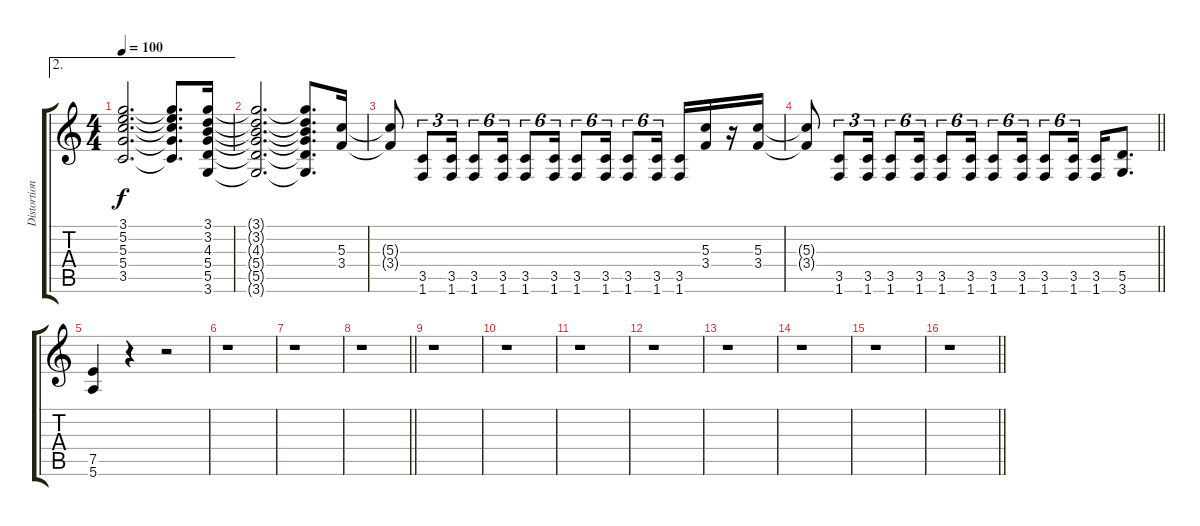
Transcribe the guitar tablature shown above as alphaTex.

\track ("Distortion" "Distortion") {instrument distortionguitar}
\staff {score tabs}
\tuning (E4 B3 G3 D3 A2 E2) {hide}
\ae 2
\ts (4 4)
\tempo 100
\clef g2
\ks c
(3.1 5.2 5.3 5.4 3.5).2{d dy f} (3.1{t} 5.2{t} 5.3{t} 5.4{t} 3.5{t}).8{d} (3.1 3.2 4.3 5.4 5.5 3.6).16 |
(3.1{t} 3.2{t} 4.3{t} 5.4{t} 5.5{t} 3.6{t}).2{d} (3.1{t} 3.2{t} 4.3{t} 5.4{t} 5.5{t} 3.6{t}).8{d} (5.3 3.4).16 |
(5.3{t} 3.4{t}).8 (3.5 1.6).8{tu (3 2)} (3.5 1.6).16{tu (3 2)} (3.5 1.6).8{tu (6 4)} (3.5 1.6).16{tu (6 4)} (3.5 1.6).8{tu (6 4)} (3.5 1.6).16{tu (6 4)} (3.5 1.6).8{tu (6 4)} (3.5 1.6).16{tu (6 4)} (3.5 1.6).8{tu (6 4)} (3.5 1.6).16{tu (6 4)} (3.5 1.6).16 (5.3 3.4).16 r.16 (5.3 3.4).16 |
\barLineRight lightlight
(5.3{t} 3.4{t}).8 (3.5 1.6).8{tu (3 2)} (3.5 1.6).16{tu (3 2)} (3.5 1.6).8{tu (6 4)} (3.5 1.6).16{tu (6 4)} (3.5 1.6).8{tu (6 4)} (3.5 1.6).16{tu (6 4)} (3.5 1.6).8{tu (6 4)} (3.5 1.6).16{tu (6 4)} (3.5 1.6).8{tu (6 4)} (3.5 1.6).16{tu (6 4)} (3.5 1.6).16 (5.5 3.6).8{d} |
(7.5 5.6).4 r.4 r.2 |
r.1 |
r.1 |
\barLineRight lightlight
r.1 |
r.1 |
r.1 |
r.1 |
r.1 |
r.1 |
r.1 |
r.1 |
\barLineRight lightlight
r.1
